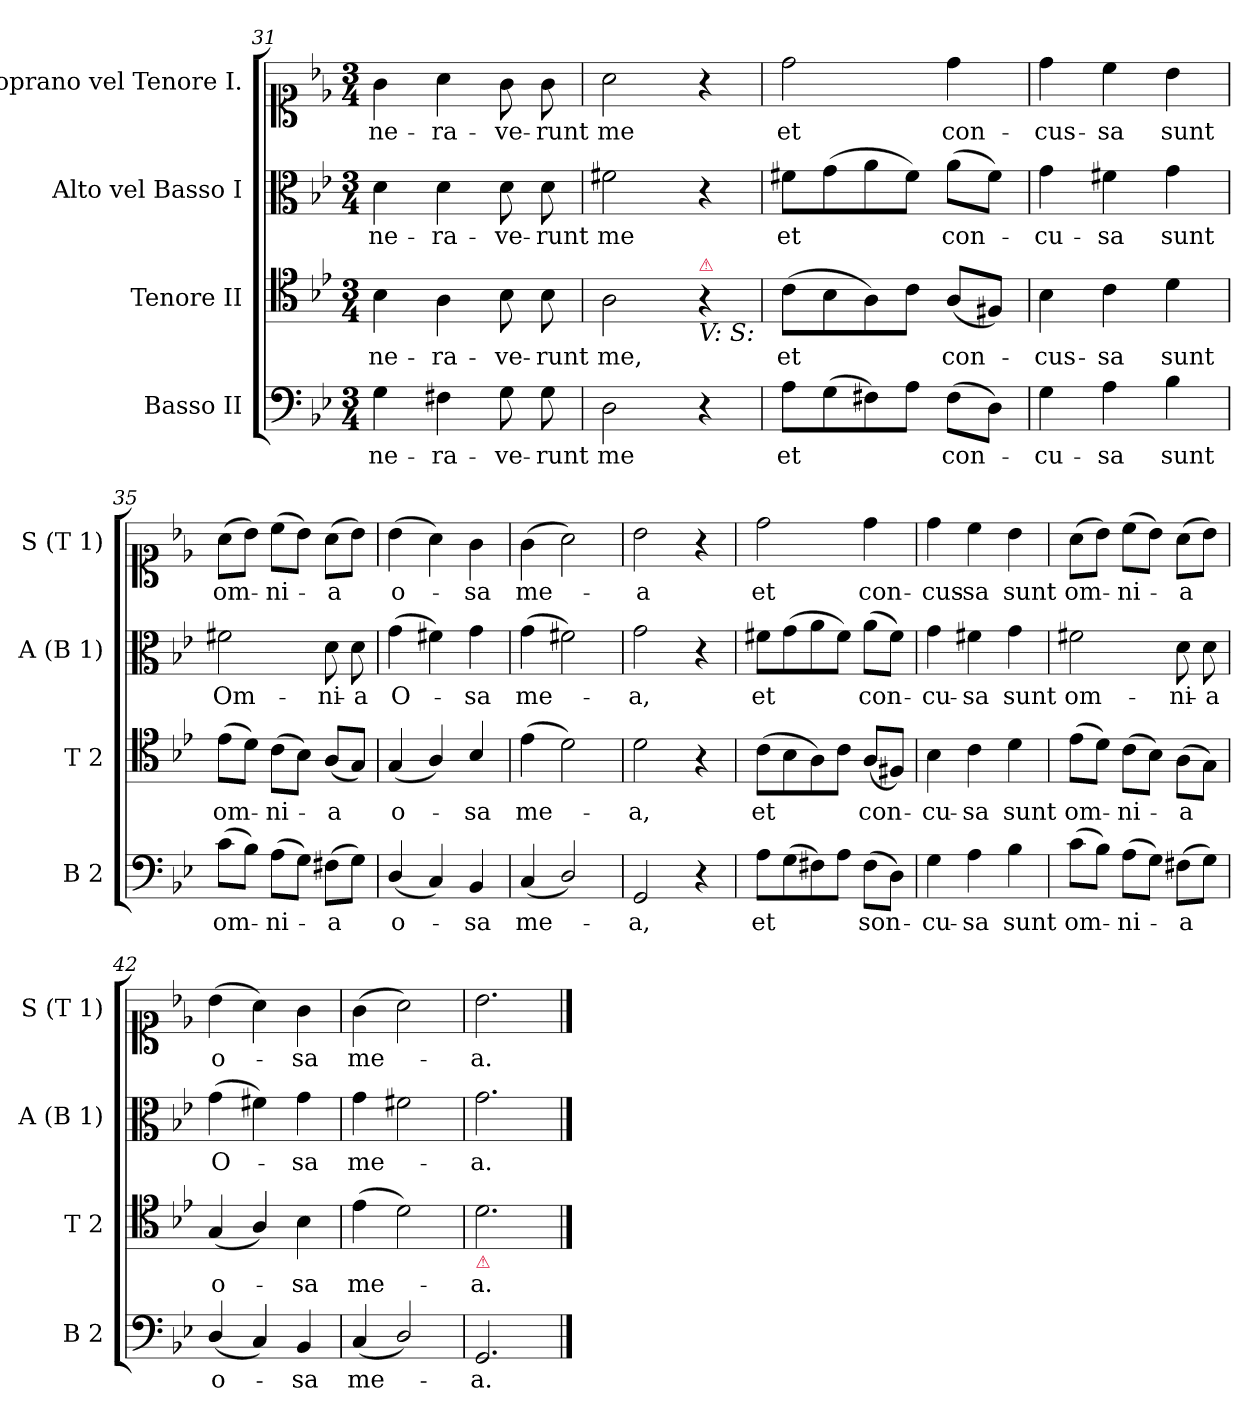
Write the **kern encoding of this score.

**kern	**text	**kern	**text	**kern	**text	**kern	**text
*part4	*part4	*part3	*part3	*part2	*part2	*part1	*part1
*staff4	*staff4	*staff3	*staff3	*staff2	*staff2	*staff1	*staff1
*I"Basso II	*	*I"Tenore II	*	*I"Alto vel Basso I	*	*I"Soprano vel Tenore I.	*
*I'B 2	*	*I'T 2	*	*I'A (B 1)	*	*I'S (T 1)	*
*clefF4	*	*clefC4	*	*clefC3	*	*clefC1	*
*k[b-e-]	*	*k[b-e-]	*	*k[b-e-]	*	*k[b-e-]	*
*B-:	*	*B-:	*	*B-:	*	*B-:	*
*M3/4	*	*M3/4	*	*M3/4	*	*M3/4	*
=31	=31	=31	=31	=31	=31	=31	=31
4G\	-ne-	4B-\	-ne-	4d\	-ne-	4g\	-ne-
4F#X\	-ra-	4A\	-ra-	4d\	-ra-	4a\	-ra-
8G\	-ve-	8B-\	-ve-	8d\	-ve-	8g\	-ve-
8G\	-runt	8B-\	-runt	8d\	-runt	8g\	-runt
=32	=32	=32	=32	=32	=32	=32	=32
2D\	me	2A\	me,	2f#X\	me	2a\	me
!	!	!LO:TX:b:i:t=V&colon; S&colon;	!	!	!	!	!
!	!	!LO:TX:a:color=crimson:t=⚠	!	!	!	!	!
4r	.	4r	.	4r	.	4r	.
=33	=33	=33	=33	=33	=33	=33	=33
8A\L	et	(>8c\L	et	8f#X\L	et	2dd\	et
(>8G\	.	8B-\	.	(>8g\	.	.	.
8F#X\)	.	8A\)	.	8a\	.	.	.
8A\J	.	8c\J	.	8f#\J)	.	.	.
(>8F#\L	con-	(<8A/L	con-	(>8a\L	con-	4dd\	con-
8D\J)	.	8F#X/J)	.	8f#\J)	.	.	.
=34	=34	=34	=34	=34	=34	=34	=34
4G\	-cu-	4B-\	-cus-	4g\	-cu-	4dd\	-cus-
4A\	-sa	4c\	-sa	4f#X\	-sa	4cc\	-sa
4B-\	sunt	4d\	sunt	4g\	sunt	4b-\	sunt
=35	=35	=35	=35	=35	=35	=35	=35
(>8c\L	om-	(>8e-\L	om-	2f#X\	Om-	(>8a\L	om-
8B-\J)	.	8d\J)	.	.	.	8b-\J)	.
(>8A\L	-ni-	(>8c\L	-ni-	.	.	(>8cc\L	-ni-
8G\J)	.	8B-\J)	.	.	.	8b-\J)	.
(>8F#X\L	-a	(<8A/L	-a	8d\	-ni-	(>8a\L	-a
8G\J)	.	8G/J)	.	8d\	-a	8b-\J)	.
=36	=36	=36	=36	=36	=36	=36	=36
(<4D/	o-	(<4G/	o-	(>4g\	O-	(>4b-\	o-
4C/)	.	4A/)	.	4f#X\)	.	4a\)	.
4BB-/	-sa	4B-/	-sa	4g\	-sa	4g\	-sa
=37	=37	=37	=37	=37	=37	=37	=37
(<4C/	me-	(>4e-\	me-	(>4g\	me-	(>4g\	me-
2D/)	.	2d\)	.	2f#X\)	.	2a\)	.
=38	=38	=38	=38	=38	=38	=38	=38
2GG/	-a,	2d\	-a,	2g\	-a,	2b-\	-a
4r	.	4r	.	4r	.	4r	.
=39	=39	=39	=39	=39	=39	=39	=39
8A\L	et	(>8c\L	et	8f#X\L	et	2dd\	et
(>8G\	.	8B-\	.	(>8g\	.	.	.
8F#X\)	.	8A\)	.	8a\	.	.	.
8A\J	.	8c\J	.	8f#\J)	.	.	.
(>8F#\L	son-	(<8A/L	con-	(>8a\L	con-	4dd\	con-
8D\J)	.	8F#X/J)	.	8f#\J)	.	.	.
=40	=40	=40	=40	=40	=40	=40	=40
4G\	-cu-	4B-\	-cu-	4g\	-cu-	4dd\	-cus-
4A\	-sa	4c\	-sa	4f#X\	-sa	4cc\	-sa
4B-\	sunt	4d\	sunt	4g\	sunt	4b-\	sunt
=41	=41	=41	=41	=41	=41	=41	=41
(>8c\L	om-	(>8e-\L	om-	2f#X\	om-	(>8a\L	om-
8B-\J)	.	8d\J)	.	.	.	8b-\J)	.
(>8A\L	-ni-	(>8c\L	-ni-	.	.	(>8cc\L	-ni-
8G\J)	.	8B-\J)	.	.	.	8b-\J)	.
(>8F#X\L	-a	(>8A\L	-a	8d\	-ni-	(>8a\L	-a
8G\J)	.	8G\J)	.	8d\	-a	8b-\J)	.
=42	=42	=42	=42	=42	=42	=42	=42
(<4D/	o-	(<4G/	o-	(>4g\	O-	(>4b-\	o-
4C/)	.	4A/)	.	4f#X\)	.	4a\)	.
4BB-/	-sa	4B-\	-sa	4g\	-sa	4g\	-sa
=43	=43	=43	=43	=43	=43	=43	=43
(<4C/	me-	(>4e-\	me-	4g\	me-	(>4g\	me-
2D/)	.	2d\)	.	2f#X\	.	2a\)	.
=44	=44	=44	=44	=44	=44	=44	=44
!	!	!LO:TX:b:color=crimson:t=⚠	!	!	!	!	!
2.GG/	-a.	2.d\	-a.	2.g\	-a.	2.b-\	-a.
==	==	==	==	==	==	==	==
*-	*-	*-	*-	*-	*-	*-	*-
